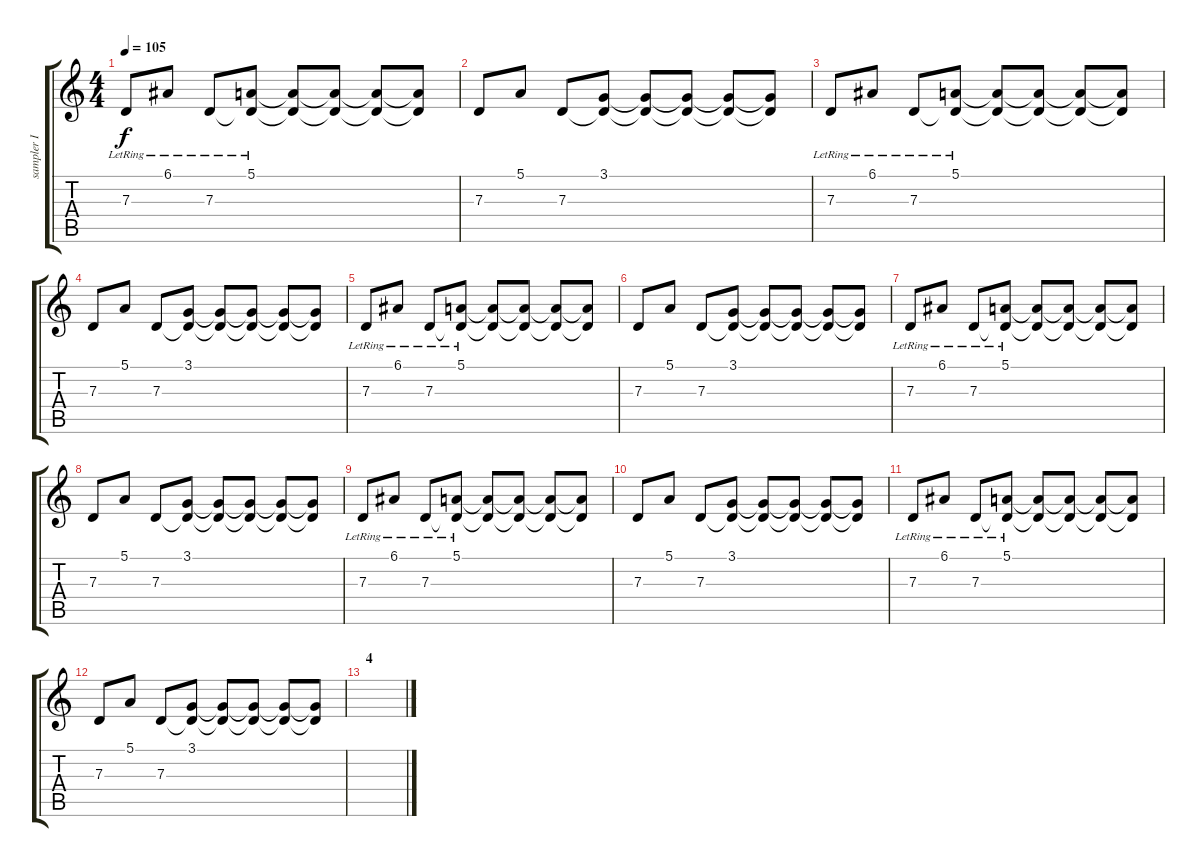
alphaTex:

\track ("sampler I" "sampler I") {instrument recorder}
\staff {score tabs}
\tuning (E4 B3 G3 D3 A2 E2) {hide}
\ts (4 4)
\tempo 105
\clef g2
\ks c
7.3{lr}.8{dy f} 6.1{lr}.8 7.3{lr}.8 (5.1{lr} 7.3{t}).8 (5.1{t} 7.3{t}).8 (5.1{t} 7.3{t}).8 (5.1{t} 7.3{t}).8 (5.1{t} 7.3{t}).8 |
7.3.8 5.1.8 7.3.8 (3.1 7.3{t}).8 (3.1{t} 7.3{t}).8 (3.1{t} 7.3{t}).8 (3.1{t} 7.3{t}).8 (3.1{t} 7.3{t}).8 |
7.3{lr}.8 6.1{lr}.8 7.3{lr}.8 (5.1{lr} 7.3{t}).8 (5.1{t} 7.3{t}).8 (5.1{t} 7.3{t}).8 (5.1{t} 7.3{t}).8 (5.1{t} 7.3{t}).8 |
7.3.8 5.1.8 7.3.8 (3.1 7.3{t}).8 (3.1{t} 7.3{t}).8 (3.1{t} 7.3{t}).8 (3.1{t} 7.3{t}).8 (3.1{t} 7.3{t}).8 |
7.3{lr}.8 6.1{lr}.8 7.3{lr}.8 (5.1{lr} 7.3{t}).8 (5.1{t} 7.3{t}).8 (5.1{t} 7.3{t}).8 (5.1{t} 7.3{t}).8 (5.1{t} 7.3{t}).8 |
7.3.8 5.1.8 7.3.8 (3.1 7.3{t}).8 (3.1{t} 7.3{t}).8 (3.1{t} 7.3{t}).8 (3.1{t} 7.3{t}).8 (3.1{t} 7.3{t}).8 |
7.3{lr}.8 6.1{lr}.8 7.3{lr}.8 (5.1{lr} 7.3{t}).8 (5.1{t} 7.3{t}).8 (5.1{t} 7.3{t}).8 (5.1{t} 7.3{t}).8 (5.1{t} 7.3{t}).8 |
7.3.8 5.1.8 7.3.8 (3.1 7.3{t}).8 (3.1{t} 7.3{t}).8 (3.1{t} 7.3{t}).8 (3.1{t} 7.3{t}).8 (3.1{t} 7.3{t}).8 |
7.3{lr}.8 6.1{lr}.8 7.3{lr}.8 (5.1{lr} 7.3{t}).8 (5.1{t} 7.3{t}).8 (5.1{t} 7.3{t}).8 (5.1{t} 7.3{t}).8 (5.1{t} 7.3{t}).8 |
7.3.8 5.1.8 7.3.8 (3.1 7.3{t}).8 (3.1{t} 7.3{t}).8 (3.1{t} 7.3{t}).8 (3.1{t} 7.3{t}).8 (3.1{t} 7.3{t}).8 |
7.3{lr}.8 6.1{lr}.8 7.3{lr}.8 (5.1{lr} 7.3{t}).8 (5.1{t} 7.3{t}).8 (5.1{t} 7.3{t}).8 (5.1{t} 7.3{t}).8 (5.1{t} 7.3{t}).8 |
7.3.8 5.1.8 7.3.8 (3.1 7.3{t}).8 (3.1{t} 7.3{t}).8 (3.1{t} 7.3{t}).8 (3.1{t} 7.3{t}).8 (3.1{t} 7.3{t}).8 |
\section ("" "4")
